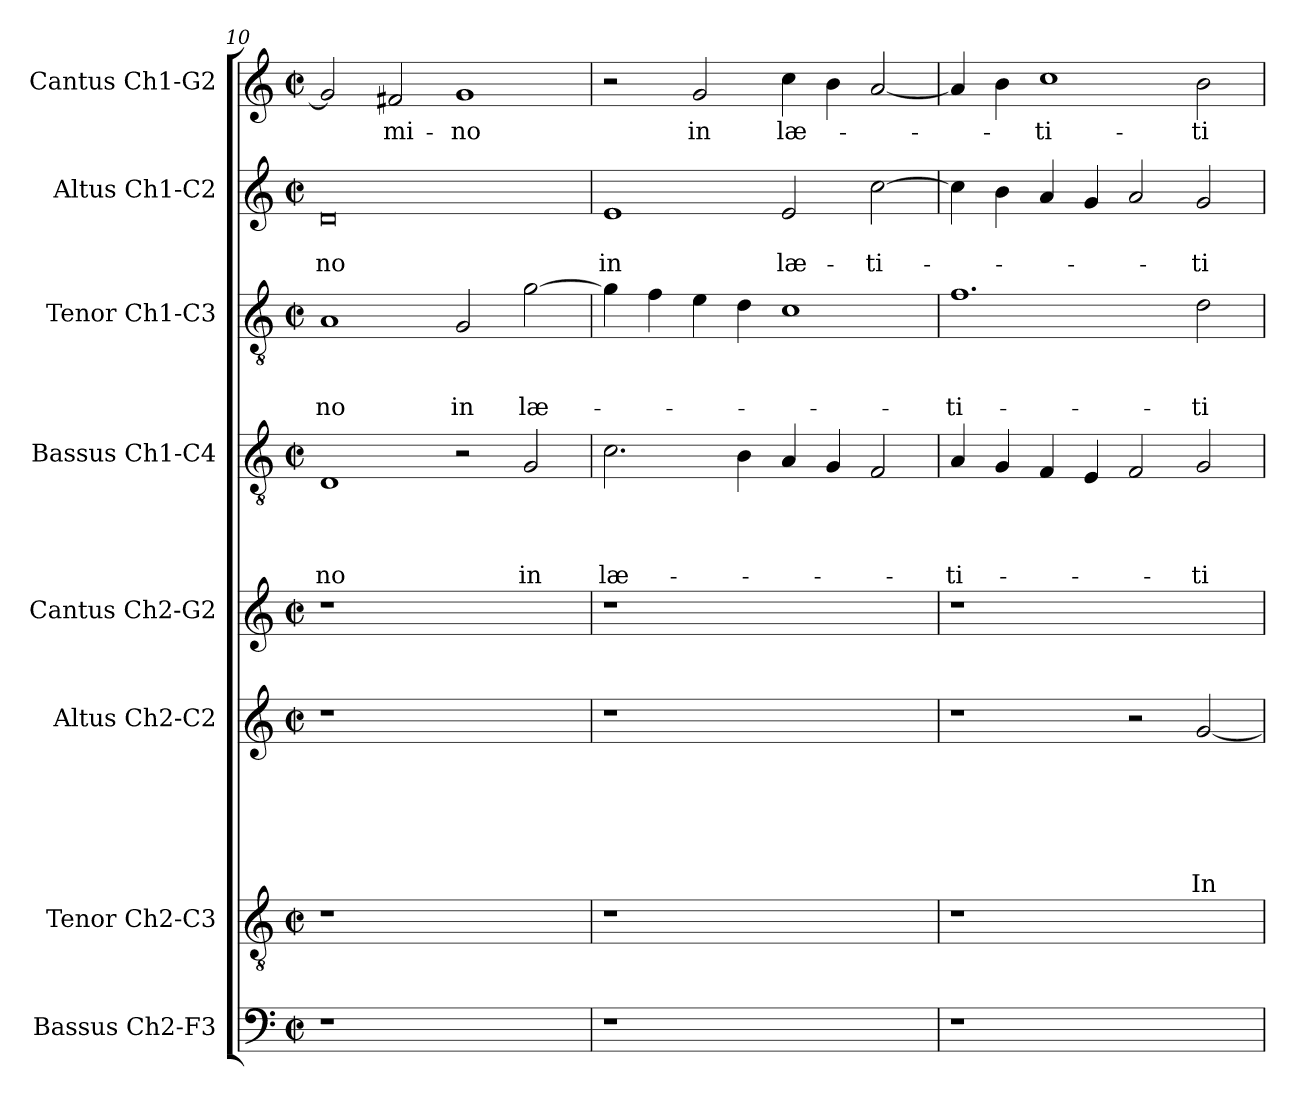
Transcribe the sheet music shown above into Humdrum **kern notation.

**kern	**kern	**kern	**text	**text	**text	**text	**text	**text	**kern	**kern	**text	**text	**text	**text	**kern	**text	**text	**text	**kern	**text	**text	**kern	**text
*part8	*part7	*part6	*part6	*part6	*part6	*part6	*part6	*part6	*part5	*part4	*part4	*part4	*part4	*part4	*part3	*part3	*part3	*part3	*part2	*part2	*part2	*part1	*part1
*staff8	*staff7	*staff6	*staff6	*staff6	*staff6	*staff6	*staff6	*staff6	*staff5	*staff4	*staff4	*staff4	*staff4	*staff4	*staff3	*staff3	*staff3	*staff3	*staff2	*staff2	*staff2	*staff1	*staff1
*I"Bassus Ch2-F3	*I"Tenor Ch2-C3	*I"Altus Ch2-C2	*	*	*	*	*	*	*I"Cantus Ch2-G2	*I"Bassus Ch1-C4	*	*	*	*	*I"Tenor Ch1-C3	*	*	*	*I"Altus Ch1-C2	*	*	*I"Cantus Ch1-G2	*
*I'B2	*I'T2	*I'A2	*	*	*	*	*	*	*I'C2	*I'B	*	*	*	*	*I'T	*	*	*	*I'A	*	*	*I'C	*
*clefF4	*clefGv2	*clefG2	*	*	*	*	*	*	*clefG2	*clefGv2	*	*	*	*	*clefGv2	*	*	*	*clefG2	*	*	*clefG2	*
*k[]	*k[]	*k[]	*	*	*	*	*	*	*k[]	*k[]	*	*	*	*	*k[]	*	*	*	*k[]	*	*	*k[]	*
*C:	*C:	*C:	*	*	*	*	*	*	*C:	*C:	*	*	*	*	*C:	*	*	*	*C:	*	*	*C:	*
*M2/2	*M2/2	*M2/2	*	*	*	*	*	*	*M2/2	*M2/2	*	*	*	*	*M2/2	*	*	*	*M2/2	*	*	*M2/2	*
*met(c|)	*met(c|)	*met(c|)	*	*	*	*	*	*	*met(c|)	*met(c|)	*	*	*	*	*met(c|)	*	*	*	*met(c|)	*	*	*met(c|)	*
=10	=10	=10	=10	=10	=10	=10	=10	=10	=10	=10	=10	=10	=10	=10	=10	=10	=10	=10	=10	=10	=10	=10	=10
!	!	!	!	!	!	!	!	!	!	!	!	!	!	!LO:LY:b	!	!	!	!LO:LY:b	!	!	!LO:LY:b	!	!
1r	1r	1r	.	.	.	.	.	.	1r	1D	.	.	.	-no	1A	.	.	-no	0d	.	-no	2g/]	.
!	!	!	!	!	!	!	!	!	!	!	!	!	!	!	!	!	!	!	!	!	!	!	!LO:LY:b
.	.	.	.	.	.	.	.	.	.	.	.	.	.	.	.	.	.	.	.	.	.	2f#/	-mi-
!	!	!	!	!	!	!	!	!	!	!	!	!	!	!	!	!	!	!LO:LY:b	!	!	!	!	!LO:LY:b
1ryy	1ryy	1ryy	.	.	.	.	.	.	1ryy	2r	.	.	.	.	2G/	.	.	in	.	.	.	1g	-no
!	!	!	!	!	!	!	!	!	!	!	!	!	!	!LO:LY:b	!	!	!	!LO:LY:b	!	!	!	!	!
.	.	.	.	.	.	.	.	.	.	2G/	.	.	.	in	[2g\	.	.	læ-	.	.	.	.	.
!!LO:PB:g=z
=11	=11	=11	=11	=11	=11	=11	=11	=11	=11	=11	=11	=11	=11	=11	=11	=11	=11	=11	=11	=11	=11	=11	=11
!	!	!	!	!	!	!	!	!	!	!	!	!	!	!LO:LY:b	!	!	!	!	!	!	!LO:LY:b	!	!
1r	1r	1r	.	.	.	.	.	.	1r	2.c\	.	.	.	læ-	4g\]	.	.	.	1e	.	in	2r	.
.	.	.	.	.	.	.	.	.	.	.	.	.	.	.	4f\	.	.	.	.	.	.	.	.
!	!	!	!	!	!	!	!	!	!	!	!	!	!	!	!	!	!	!	!	!	!	!	!LO:LY:b
.	.	.	.	.	.	.	.	.	.	.	.	.	.	.	4e\	.	.	.	.	.	.	2g/	in
.	.	.	.	.	.	.	.	.	.	4B\	.	.	.	.	4d\	.	.	.	.	.	.	.	.
!	!	!	!	!	!	!	!	!	!	!	!	!	!	!	!	!	!	!	!	!	!LO:LY:b	!	!LO:LY:b
1ryy	1ryy	1ryy	.	.	.	.	.	.	1ryy	4A/	.	.	.	.	1c	.	.	.	2e/	.	læ-	4cc\	læ-
.	.	.	.	.	.	.	.	.	.	4G/	.	.	.	.	.	.	.	.	.	.	.	4b\	.
!	!	!	!	!	!	!	!	!	!	!	!	!	!	!	!	!	!	!	!	!	!LO:LY:b	!	!
.	.	.	.	.	.	.	.	.	.	2F/	.	.	.	.	.	.	.	.	[2cc\	.	-ti-	[2a/	.
=12	=12	=12	=12	=12	=12	=12	=12	=12	=12	=12	=12	=12	=12	=12	=12	=12	=12	=12	=12	=12	=12	=12	=12
!	!	!	!	!	!	!	!	!	!	!	!	!	!	!LO:LY:b	!	!	!	!LO:LY:b	!	!	!	!	!
1r	1r	1r	.	.	.	.	.	.	1r	4A/	.	.	.	-ti-	1.f	.	.	-ti-	4cc\]	.	.	4a/]	.
.	.	.	.	.	.	.	.	.	.	4G/	.	.	.	.	.	.	.	.	4b\	.	.	4b\	.
!	!	!	!	!	!	!	!	!	!	!	!	!	!	!	!	!	!	!	!	!	!	!	!LO:LY:b
.	.	.	.	.	.	.	.	.	.	4F/	.	.	.	.	.	.	.	.	4a/	.	.	1cc	-ti-
.	.	.	.	.	.	.	.	.	.	4E/	.	.	.	.	.	.	.	.	4g/	.	.	.	.
1ryy	1ryy	2r	.	.	.	.	.	.	1ryy	2F/	.	.	.	.	.	.	.	.	2a/	.	.	.	.
!	!	!	!	!	!	!	!	!LO:LY:b	!	!	!	!	!	!LO:LY:b	!	!	!	!LO:LY:b	!	!	!LO:LY:b	!	!LO:LY:b
.	.	[2g/	.	.	.	.	.	In-	.	2G/	.	.	.	-ti-	2d\	.	.	-ti-	2g/	.	-ti-	2b\	-ti-
=	=	=	=	=	=	=	=	=	=	=	=	=	=	=	=	=	=	=	=	=	=	=	=
*-	*-	*-	*-	*-	*-	*-	*-	*-	*-	*-	*-	*-	*-	*-	*-	*-	*-	*-	*-	*-	*-	*-	*-
